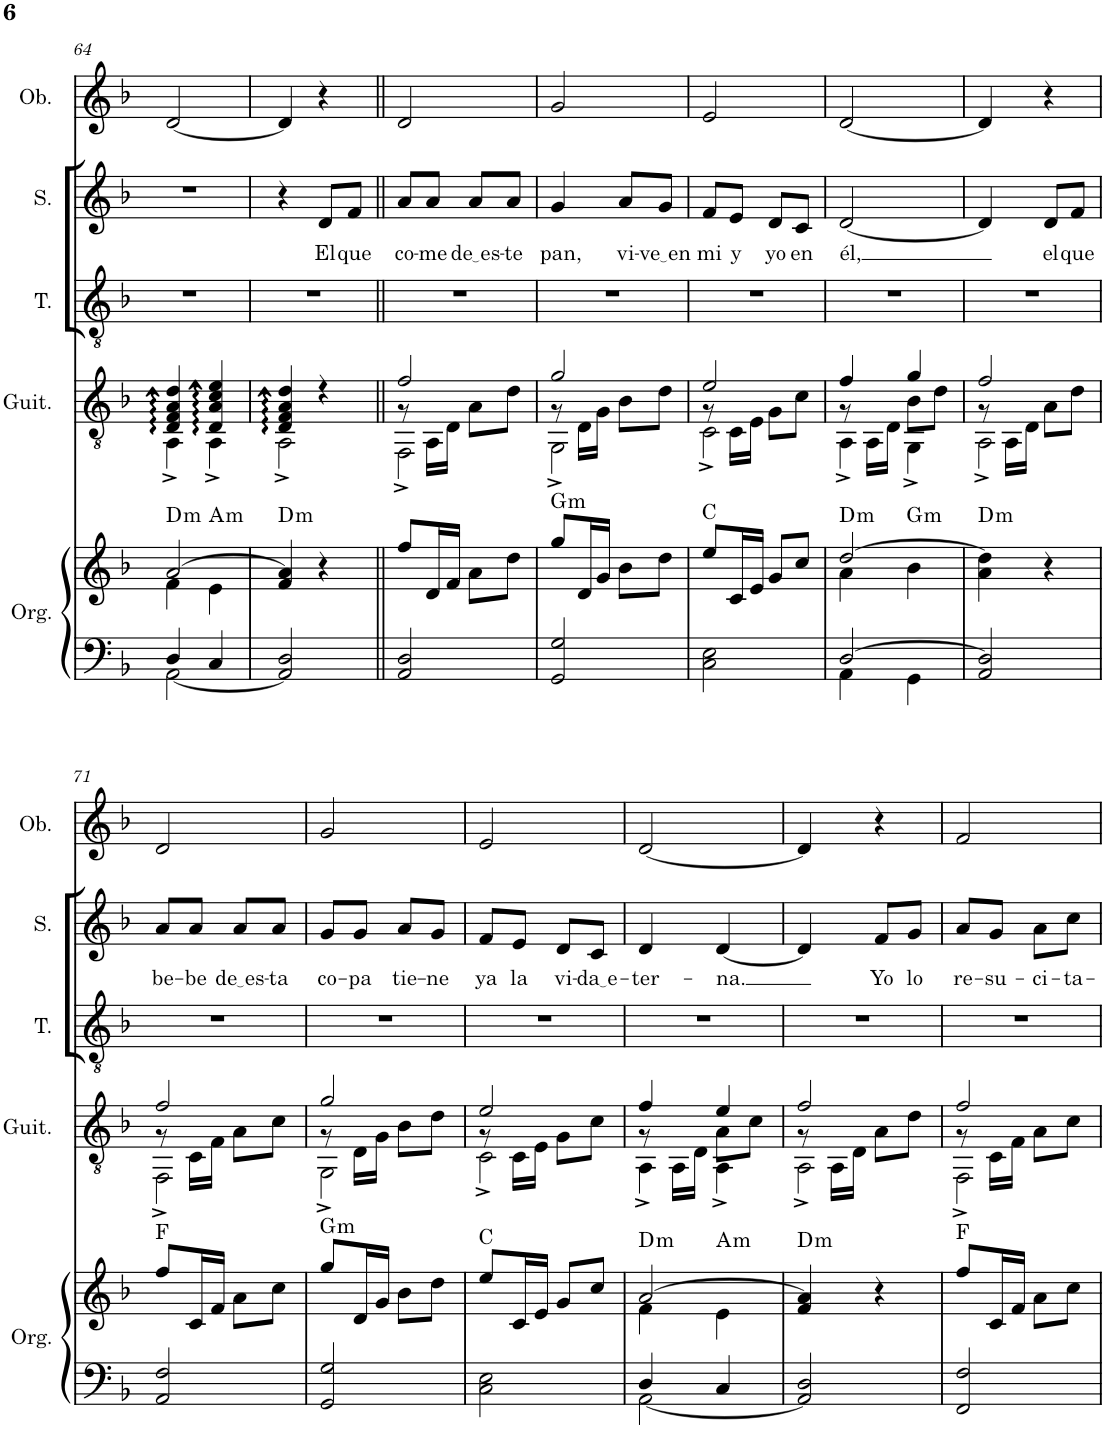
**kern	**kern	**harte	**kern	**kern	**kern	**text	**kern
*part5	*part5	*part5	*part4	*part3	*part2	*part2	*part1
*staff6	*staff5	*	*staff4	*staff3	*staff2	*staff2	*staff1
*I"Órgano	*	*	*I"Guitarra	*I"Tenor	*I"Soprano	*	*I"Oboe
*	*	*	*I'Guit.	*I'T.	*I'S.	*	*I'Ob.
!!LO:PB:g=z
*clefF4	*clefG2	*	*clefGv2	*clefGv2	*clefG2	*	*clefG2
*k[b-]	*k[b-]	*	*k[b-]	*k[b-]	*k[b-]	*	*k[b-]
*M2/4	*M2/4	*	*M2/4	*M2/4	*M2/4	*	*M2/4
=64	=64	=64	=64	=64	=64	=64	=64
*^	*^	*	*^	*	*	*	*
!	!	!	!	!LO:H:kt=m	!	!	!	!	!	!
4D/	[2AA\	[2a/	4f\	D:min	4D/ 4F/ 4A/ 4d/	4AA^\	2r	2r	.	[2d/
!	!	!	!	!LO:H:kt=m	!	!	!	!	!	!
4C/	.	.	4e\	A:min	4D/ 4A/ 4c/ 4e/	4AA^\	.	.	.	.
*v	*v	*	*	*	*	*	*	*	*	*
=65	=65	=65	=65	=65	=65	=65	=65	=65	=65
!	!	!	!LO:H:kt=m	!	!	!	!	!	!
*	*v	*v	*	*	*	*	*	*	*
2AA/] 2D/	4f/ 4a/]	D:min	4D/ 4F/ 4A/ 4d/	2AA^\	2r	4r	.	4d/]
!	!	!	!	!	!	!	!LO:LY:b	!
.	4r	.	4r	.	.	8d/L	El	4r
!	!	!	!	!	!	!	!LO:LY:b	!
.	.	.	.	.	.	8f/J	que	.
=66||	=66||	=66||	=66||	=66||	=66||	=66||	=66||	=66||
*	*	*	*	*^	*	*	*	*
!	!	!	!	!	!	!	!	!LO:LY:b	!
2AA/ 2D/	8ff/L	.	2f/	8r	2FF^\	2r	8a/L	co-	2d/
!	!	!	!	!	!	!	!	!LO:LY:b	!
.	16d/L	.	.	16AA\LL	.	.	8a/J	-me	.
.	16f/JJ	.	.	16D\JJ	.	.	.	.	.
!	!	!	!	!	!	!	!	!LO:LY:b	!
.	8a\L	.	.	8A\L	.	.	8a/L	de es	.
!	!	!	!	!	!	!	!	!LO:LY:b	!
.	8dd\J	.	.	8d\J	.	.	8a/J	-te	.
=67	=67	=67	=67	=67	=67	=67	=67	=67	=67
!	!	!LO:H:kt=m	!	!	!	!	!	!LO:LY:b	!
2GG/ 2G/	8gg/L	G:min	2g/	8r	2GG^\	2r	4g/	pan,	2g/
.	16d/L	.	.	16D\LL	.	.	.	.	.
.	16g/JJ	.	.	16G\JJ	.	.	.	.	.
!	!	!	!	!	!	!	!	!LO:LY:b	!
.	8b-\L	.	.	8B-\L	.	.	8a/L	vi-	.
!	!	!	!	!	!	!	!	!LO:LY:b	!
.	8dd\J	.	.	8d\J	.	.	8g/J	ve en	.
=68	=68	=68	=68	=68	=68	=68	=68	=68	=68
!	!	!	!	!	!	!	!	!LO:LY:b	!
2C\ 2E\	8ee/L	C:maj	2e/	8r	2C^\	2r	8f/L	mi	2e/
!	!	!	!	!	!	!	!	!LO:LY:b	!
.	16c/L	.	.	16C\LL	.	.	8e/J	y	.
.	16e/JJ	.	.	16E\JJ	.	.	.	.	.
!	!	!	!	!	!	!	!	!LO:LY:b	!
.	8g/L	.	.	8G\L	.	.	8d/L	yo	.
!	!	!	!	!	!	!	!	!LO:LY:b	!
.	8cc/J	.	.	8c\J	.	.	8c/J	en	.
=69	=69	=69	=69	=69	=69	=69	=69	=69	=69
*^	*^	*	*	*	*	*	*	*	*
!	!	!	!	!LO:H:kt=m	!	!	!	!	!	!LO:LY:b	!
[2D/	4AA\	[2dd/	4a\	D:min	4f/	8r	4AA^\	2r	[2d/	él,	[2d/
.	.	.	.	.	.	16AA\LL	.	.	.	.	.
.	.	.	.	.	.	16D\JJ	.	.	.	.	.
!	!	!	!	!LO:H:kt=m	!	!	!	!	!	!	!
.	4GG\	.	4b-\	G:min	4g/	8B-\L	4GG^\	.	.	.	.
.	.	.	.	.	.	8d\J	.	.	.	.	.
*v	*v	*	*	*	*	*	*	*	*	*	*
*	*v	*v	*	*	*	*	*	*	*	*
=70	=70	=70	=70	=70	=70	=70	=70	=70	=70
!	!	!LO:H:kt=m	!	!	!	!	!	!	!
2AA/ 2D/]	4a\ 4dd\]	D:min	2f/	8r	2AA^\	2r	4d/]	.	4d/]
.	.	.	.	16AA\LL	.	.	.	.	.
.	.	.	.	16D\JJ	.	.	.	.	.
!	!	!	!	!	!	!	!	!LO:LY:b	!
.	4r	.	.	8A\L	.	.	8d/L	el	4r
!	!	!	!	!	!	!	!	!LO:LY:b	!
.	.	.	.	8d\J	.	.	8f/J	que	.
!!LO:LB:g=z
=71	=71	=71	=71	=71	=71	=71	=71	=71	=71
!	!	!	!	!	!	!	!	!LO:LY:b	!
2AA/ 2F/	8ff/L	F:maj	2f/	8r	2FF^\	2r	8a/L	be-	2d/
!	!	!	!	!	!	!	!	!LO:LY:b	!
.	16c/L	.	.	16C\LL	.	.	8a/J	-be	.
.	16f/JJ	.	.	16F\JJ	.	.	.	.	.
!	!	!	!	!	!	!	!	!LO:LY:b	!
.	8a\L	.	.	8A\L	.	.	8a/L	de es	.
!	!	!	!	!	!	!	!	!LO:LY:b	!
.	8cc\J	.	.	8c\J	.	.	8a/J	-ta	.
=72	=72	=72	=72	=72	=72	=72	=72	=72	=72
!	!	!LO:H:kt=m	!	!	!	!	!	!LO:LY:b	!
2GG/ 2G/	8gg/L	G:min	2g/	8r	2GG^\	2r	8g/L	co-	2g/
!	!	!	!	!	!	!	!	!LO:LY:b	!
.	16d/L	.	.	16D\LL	.	.	8g/J	-pa	.
.	16g/JJ	.	.	16G\JJ	.	.	.	.	.
!	!	!	!	!	!	!	!	!LO:LY:b	!
.	8b-\L	.	.	8B-\L	.	.	8a/L	tie-	.
!	!	!	!	!	!	!	!	!LO:LY:b	!
.	8dd\J	.	.	8d\J	.	.	8g/J	-ne	.
=73	=73	=73	=73	=73	=73	=73	=73	=73	=73
!	!	!	!	!	!	!	!	!LO:LY:b	!
2C\ 2E\	8ee/L	C:maj	2e/	8r	2C^\	2r	8f/L	ya	2e/
!	!	!	!	!	!	!	!	!LO:LY:b	!
.	16c/L	.	.	16C\LL	.	.	8e/J	la	.
.	16e/JJ	.	.	16E\JJ	.	.	.	.	.
!	!	!	!	!	!	!	!	!LO:LY:b	!
.	8g/L	.	.	8G\L	.	.	8d/L	vi-	.
!	!	!	!	!	!	!	!	!LO:LY:b	!
.	8cc/J	.	.	8c\J	.	.	8c/J	da e	.
=74	=74	=74	=74	=74	=74	=74	=74	=74	=74
*^	*^	*	*	*	*	*	*	*	*
!	!	!	!	!LO:H:kt=m	!	!	!	!	!	!LO:LY:b	!
4D/	[2AA\	[2a/	4f\	D:min	4f/	8r	4AA^\	2r	4d/	-ter-	[2d/
.	.	.	.	.	.	16AA\LL	.	.	.	.	.
.	.	.	.	.	.	16D\JJ	.	.	.	.	.
!	!	!	!	!LO:H:kt=m	!	!	!	!	!	!LO:LY:b	!
4C/	.	.	4e\	A:min	4e/	8A\L	4AA^\	.	[4d/	-na.	.
.	.	.	.	.	.	8c\J	.	.	.	.	.
*v	*v	*	*	*	*	*	*	*	*	*	*
*	*v	*v	*	*	*	*	*	*	*	*
=75	=75	=75	=75	=75	=75	=75	=75	=75	=75
!	!	!LO:H:kt=m	!	!	!	!	!	!	!
2AA/] 2D/	4f/ 4a/]	D:min	2f/	8r	2AA^\	2r	4d/]	.	4d/]
.	.	.	.	16AA\LL	.	.	.	.	.
.	.	.	.	16D\JJ	.	.	.	.	.
!	!	!	!	!	!	!	!	!LO:LY:b	!
.	4r	.	.	8A\L	.	.	8f/L	Yo	4r
!	!	!	!	!	!	!	!	!LO:LY:b	!
.	.	.	.	8d\J	.	.	8g/J	lo	.
=76	=76	=76	=76	=76	=76	=76	=76	=76	=76
!	!	!	!	!	!	!	!	!LO:LY:b	!
2FF/ 2F/	8ff/L	F:maj	2f/	8r	2FF^\	2r	8a/L	re-	2f/
!	!	!	!	!	!	!	!	!LO:LY:b	!
.	16c/L	.	.	16C\LL	.	.	8g/J	-su-	.
.	16f/JJ	.	.	16F\JJ	.	.	.	.	.
!	!	!	!	!	!	!	!	!LO:LY:b	!
.	8a\L	.	.	8A\L	.	.	8a\L	-ci-	.
!	!	!	!	!	!	!	!	!LO:LY:b	!
.	8cc\J	.	.	8c\J	.	.	8cc\J	-ta-	.
*	*	*	*v	*v	*v	*	*	*	*
=	=	=	=	=	=	=	=
*-	*-	*-	*-	*-	*-	*-	*-
